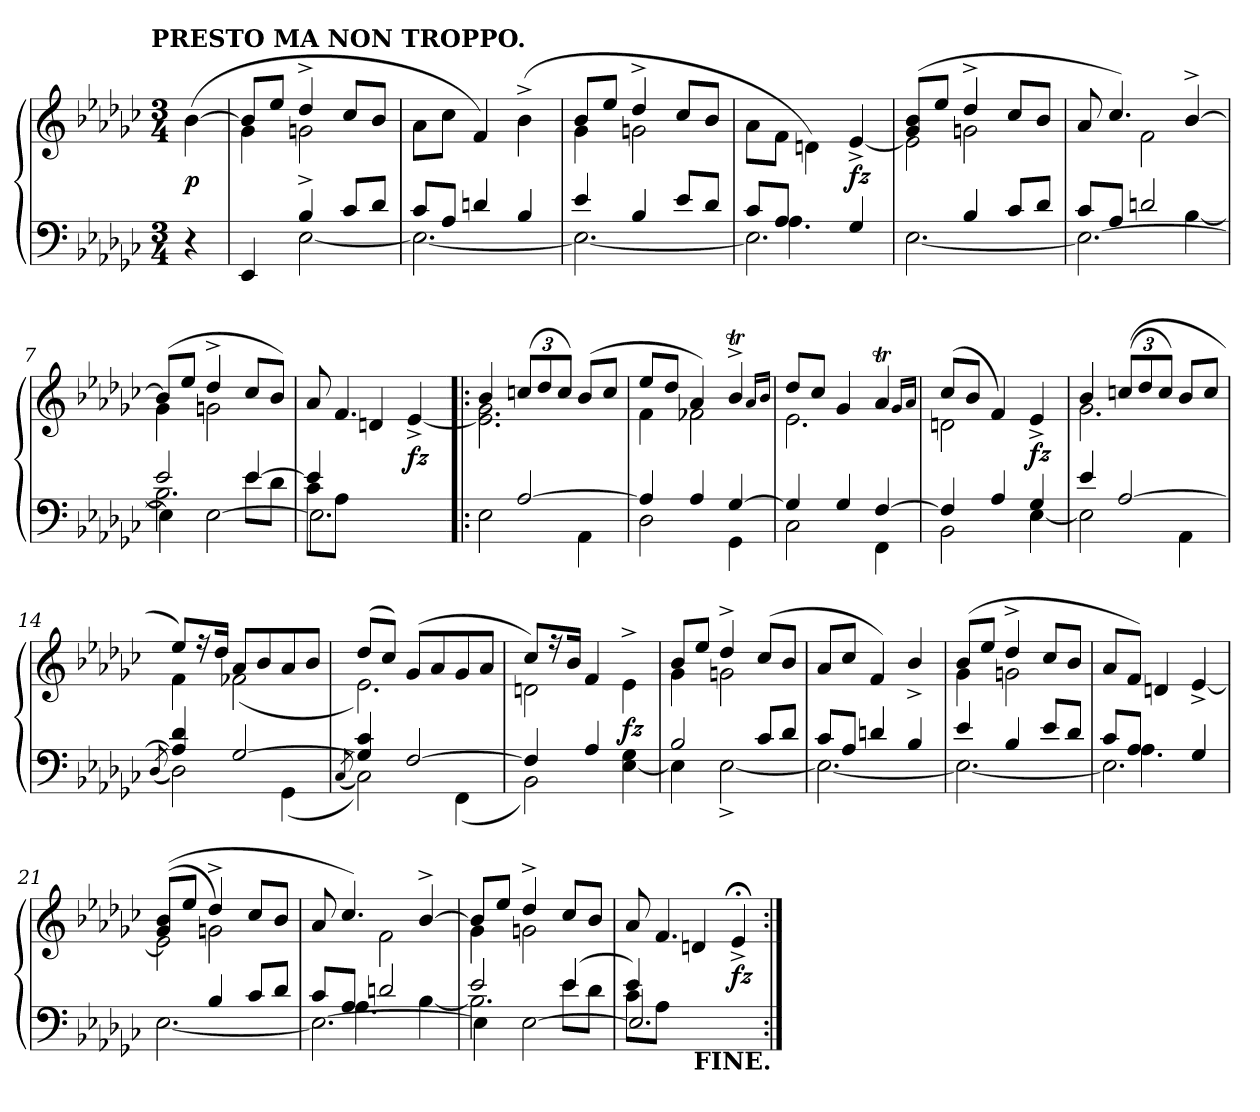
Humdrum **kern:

**kern	**kern	**dynam
*part1	*part1	*part1
*staff2	*staff1	*staff1/2
*clefF4	*clefG2	*
*k[b-e-a-d-g-c-]	*k[b-e-a-d-g-c-]	*
*e-:	*e-:	*
!!LO:TX:omd:t=PRESTO MA NON TROPPO.
*M3/4	*M3/4	*
*MM228	*MM228	*
=	=	=
4r	(>[4b-	p
=1	=1	=1
*^	*^	*
4ryy	4EE-	8b-L]	4g-	.
.	.	8ee-J	.	.
4B-^	[2E-	4dd-^	2gn	.
8c-L	.	8cc-L	.	.
8d-J	.	8b-J	.	.
*	*	*v	*v	*
=2	=2	=2	=2
8c-L	2.E-_	8a-L	.
8A-J	.	8cc-J	.
4dn	.	4f)	.
4B-	.	(4b-^<	.
=3	=3	=3	=3
*	*	*^	*
4e-	2.E-_	8b-L	4g-	.
.	.	8ee-J	.	.
4B-	.	4dd-^	2gn	.
8e-L	.	8cc-L	.	.
8d-J	.	8b-J	.	.
*	*	*v	*v	*
=4	=4	=4	=4
*	*^	*	*
8c-L	8ryy	2.E-\]	8a-\L	.
8A-J	4.A-	.	8fJ	.
4ryy	.	.	4dn\)	.
4G-/	4ryy	.	[4e-^>	fz
*	*v	*v	*	*
=5	=5	=5	=5
*	*	*^	*
*	*	*	*^	*
4ryy	[2.E-	4ryy	(>8b-/ 8g-/L	2e-\]	.
.	.	.	8ee-J	.	.
4B-	.	4dd-^	2gn	.	.
8c-L	.	8cc-/L	.	4ryy	.
8d-J	.	8b-J	.	.	.
*	*	*	*v	*v	*
=6	=6	=6	=6	=6
*	*^	*	*	*
8c-L	2ryy	2.E-\_	8a-	4ryy	.
8A-J	.	.	4.cc-)	.	.
2dn	.	.	.	2f	.
.	[4B-	.	[4b-^	.	.
=7	=7	=7	=7	=7	=7
*	*	*^	*	*	*
2e-	2.B-]	4E-\]	2ryy	(8b-L]	4g-	.
.	.	.	.	8ee-J	.	.
.	.	[2E-\	.	4dd-^	2gn	.
[4e-	.	.	8e-L	8cc-L	.	.
.	.	.	8d-J	8b-J)	.	.
*	*	*v	*v	*	*	*
=8	=8	=8	=8	=8	=8
4e-]	8c-L	2.E-\]	8a-	4ryy	.
.	8A-J	.	4.f	.	.
2ryy	2ryy	.	.	4dn/	.
.	.	.	[4e-^>	4ryy	fz
*	*v	*v	*	*	*
=9!|:	=9!|:	=9!|:	=9!|:	=9!|:
4ryy	2E-	4b-	2.g- 2.e-]	.
*	*	*Xbrackettup	*	*
[2A-	.	(>12ccnL	.	.
.	.	12dd-	.	.
.	.	12ccJ)	.	.
.	4AA-	(8b-L	.	.
.	.	8ccJ	.	.
=10	=10	=10	=10	=10
4A-]	2D-	8ee-L	4f	.
.	.	8dd-J	.	.
4A-	.	4a-)	2f-X	.
[4G-	4GG-	4b-t^<	.	.
.	.	16qa-/LL	.	.
.	.	16qb-/JJ	.	.
=11	=11	=11	=11	=11
4G-]	2C-	8dd-L	2.e-	.
.	.	8cc-J	.	.
4G-	.	4g-	.	.
[4F	4FF	4a-T	.	.
.	.	16qg-/LL	.	.
.	.	16qa-/JJ	.	.
=12	=12	=12	=12	=12
4F]	2BB-	(<8cc-L	2dn	.
.	.	8b-J	.	.
4A-	.	4f)	.	.
4G-	[4E-	4e-^>	4ryy	fz
=13	=13	=13	=13	=13
4e-	2E-])	4b-	2.g-	.
(>[2A-	.	((12ccnL	.	.
.	.	12dd-	.	.
.	.	12ccJ)	.	.
.	4AA-	8b-L	.	.
.	.	8ccJ	.	.
=14	=14	=14	=14	=14
(<8qD-/	.	.	.	.
4d- 4A-]	2D-)	8ee-L)	4f	.
.	.	16r	.	.
.	.	16dd-Jk	.	.
[2G-	.	8a-L	(2f-X	.
.	.	8b-	.	.
.	(4GG-	8a-	.	.
.	.	8b-J	.	.
=15	=15	=15	=15	=15
(<8qC-/	.	.	.	.
4c- 4G-]	2C-))	(<8dd-L	2.e-)	.
.	.	8cc-J)	.	.
[2F	.	(<8g-L	.	.
.	.	8a-	.	.
.	(4FF	8g-	.	.
.	.	8a-J	.	.
=16	=16	=16	=16	=16
4F]	2BB-)	8cc-L)	2dn	.
.	.	16r	.	.
.	.	16b-Jk	.	.
4A-	.	4f	.	.
4ryy	4G- [4E-	4e-^\	4ryy	fz
=17	=17	=17	=17	=17
2B-	4E-]	8b-L	4g-	.
.	.	8ee-J	.	.
.	[2E-^>	4dd-^	2gn	.
8c-L	.	(8cc-L	.	.
8d-J	.	8b-J	.	.
*	*	*v	*v	*
=18	=18	=18	=18
8c-L	2.E-_	8a-/L	.
8A-J	.	8cc-J	.
4dn	.	4f)	.
4B-	.	4b-^>/	.
=19	=19	=19	=19
*	*	*^	*
4e-	2.E-_	(8b-L	4g-	.
.	.	8ee-J	.	.
4B-	.	4dd-^	2gn	.
8e-L	.	8cc-L	.	.
8d-J	.	8b-J	.	.
*	*	*v	*v	*
=20	=20	=20	=20
*	*^	*	*
8c-L	8ryy	2.E-\]	8a-L	.
8A-J	4.A-	.	8fJ)	.
2ryy	.	.	4dn	.
.	4G-/	.	[4e-^>	.
*	*v	*v	*	*
=21	=21	=21	=21
*	*	*^	*
*	*	*	*^	*
4ryy	[2.E-	4ryy	(<(>8b-/ 8g-/L	2e-\]	.
.	.	.	8ee-J	.	.
4B-	.	4dd-^	2gn)	.	.
8c-L	.	4ryy	.	8cc-/L	.
8d-J	.	.	.	8b-/J	.
*	*	*	*v	*v	*
=22	=22	=22	=22	=22
*	*^	*	*	*
8c-L	8ryy	2.E-\_	8a-	4ryy	.
8A-J	4.A-	.	4.cc-)	.	.
2dn	.	.	.	2f	.
.	[4B-	.	[4b-^	.	.
=23	=23	=23	=23	=23	=23
*	*	*^	*	*	*
2e-	2.B-]	4E-\]	2ryy	8b-L]	4g-	.
.	.	.	.	8ee-J	.	.
.	.	[2E-\	.	4dd-^	2gn	.
(>4e-	.	.	8e-L	8cc-L	.	.
.	.	.	8d-J	8b-J	.	.
*	*	*v	*v	*	*	*
=24	=24	=24	=24	=24	=24
8c-\L	4e-/)	2.E-]	8a-	4ryy	.
8A-J	.	.	4.f	.	.
2ryy	2ryy	.	.	4dn/	.
.	.	.	4e-;<^>	4ryy	fz
*v	*v	*v	*	*	*
!LO:TX:b:B:rj:t=FINE.	!	!	!
*	*v	*v	*
=:|!	=:|!	=:|!
*-	*-	*-
